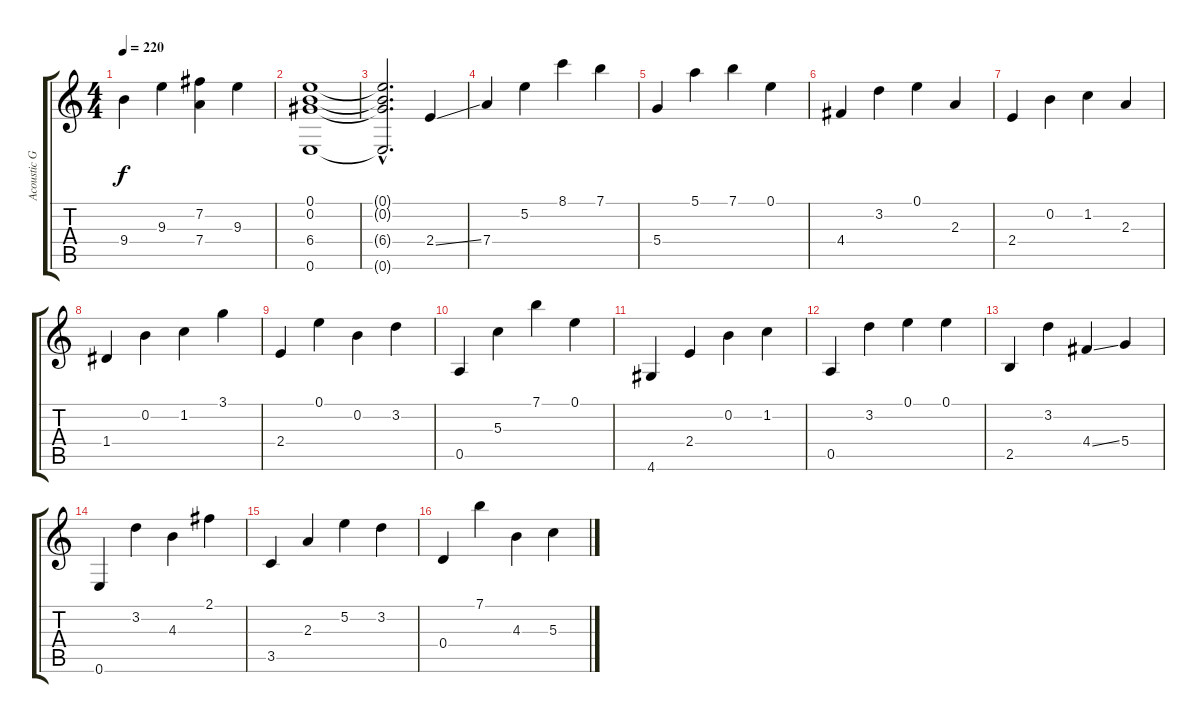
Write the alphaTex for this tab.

\track ("Acoustic Guitar (steel)" "Acoustic G") {instrument acousticguitarsteel}
\staff {score tabs}
\tuning (E4 B3 G3 D3 A2 E2) {hide}
\ts (4 4)
\tempo 220
\clef g2
\ks c
9.4.4{dy f} 9.3.4 (7.2 7.4).4 9.3.4 |
(0.1 0.2 6.4 0.6).1 |
(0.1{hac t} 0.2{hac t} 6.4{hac t} 0.6{hac t}).2{d} 2.4{ss}.4 |
7.4.4 5.2.4 8.1.4 7.1.4 |
5.4.4 5.1.4 7.1.4 0.1.4 |
4.4.4 3.2.4 0.1.4 2.3.4 |
2.4.4 0.2.4 1.2.4 2.3.4 |
1.4.4 0.2.4 1.2.4 3.1.4 |
2.4.4 0.1.4 0.2.4 3.2.4 |
0.5.4 5.3.4 7.1.4 0.1.4 |
4.6.4 2.4.4 0.2.4 1.2.4 |
0.5.4 3.2.4 0.1.4 0.1.4 |
2.5.4 3.2.4 4.4{ss}.4 5.4.4 |
0.6.4 3.2.4 4.3.4 2.1.4 |
3.5.4 2.3.4 5.2.4 3.2.4 |
0.4.4 7.1.4 4.3.4 5.3.4
